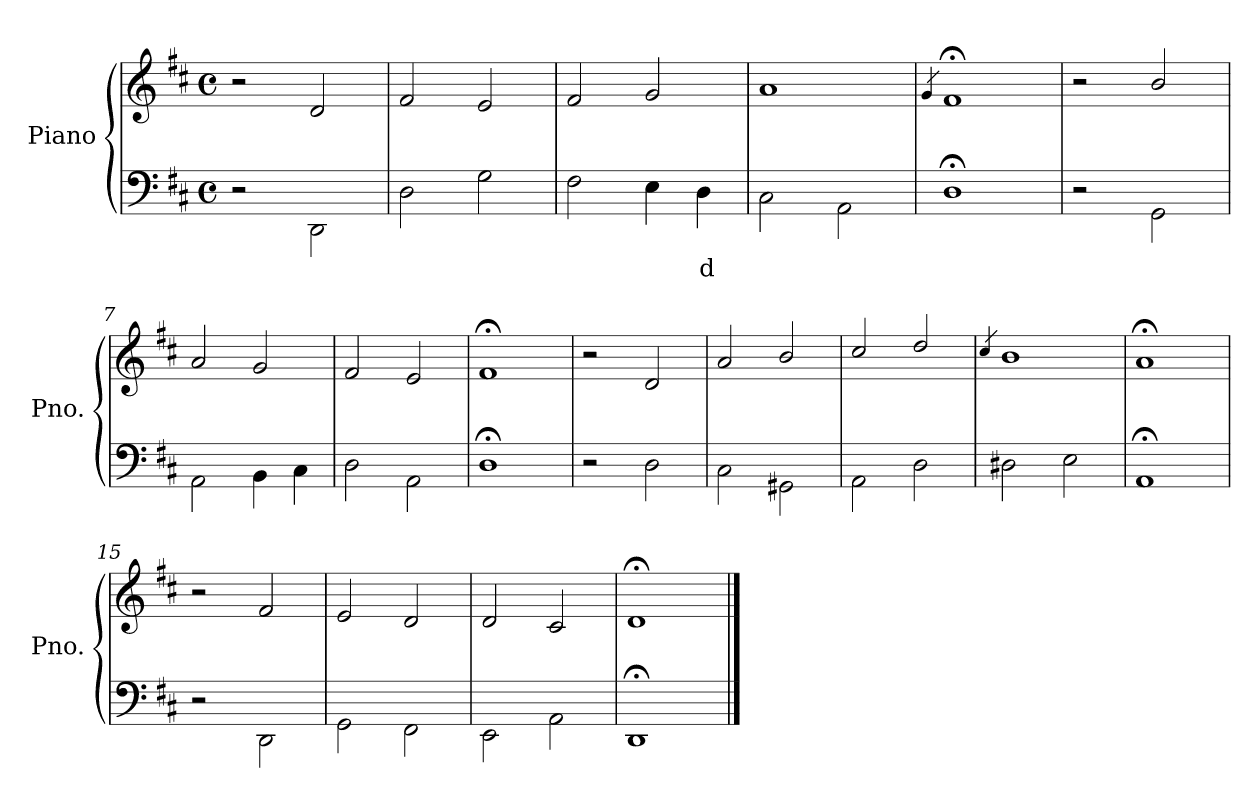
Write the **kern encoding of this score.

**kern	**text	**kern
*part1	*part1	*part1
*staff2	*staff2	*staff1
*I"Piano	*	*
*I'Pno.	*	*
*clefF4	*	*clefG2
*k[f#c#]	*	*k[f#c#]
*D:	*	*D:
*M4/4	*	*M4/4
*met(c)	*	*met(c)
=1	=1	=1
2r	.	2r
2DD\	.	2d/
=2	=2	=2
2D\	.	2f#/
2G\	.	2e/
=3	=3	=3
2F#\	.	2f#/
4E\	.	2g/
!	!LO:LY:b	!
4D\	d	.
=4	=4	=4
2C#\	.	1a
2AA\	.	.
=5	=5	=5
.	.	4qg/
1D;	.	1f#;<
=6	=6	=6
2r	.	2r
2GG\	.	2b/
=7	=7	=7
2AA\	.	2a/
4BB\	.	2g/
4C#\	.	.
=8	=8	=8
2D\	.	2f#/
2AA\	.	2e/
=9	=9	=9
1D;	.	1f#;<
!!LO:LB:g=z
=10	=10	=10
2r	.	2r
2D\	.	2d/
=11	=11	=11
2C#\	.	2a/
2GG#X\	.	2b/
=12	=12	=12
2AA\	.	2cc#/
2D\	.	2dd/
=13	=13	=13
.	.	4qcc#/
2D#X\	.	1b
2E\	.	.
=14	=14	=14
1AA;	.	1a;<
=15	=15	=15
2r	.	2r
2DD\	.	2f#/
=16	=16	=16
2GG\	.	2e/
2FF#\	.	2d/
=17	=17	=17
2EE\	.	2d/
2AA\	.	2c#/
=18	=18	=18
1DD;	.	1d;<
==	==	==
*-	*-	*-
